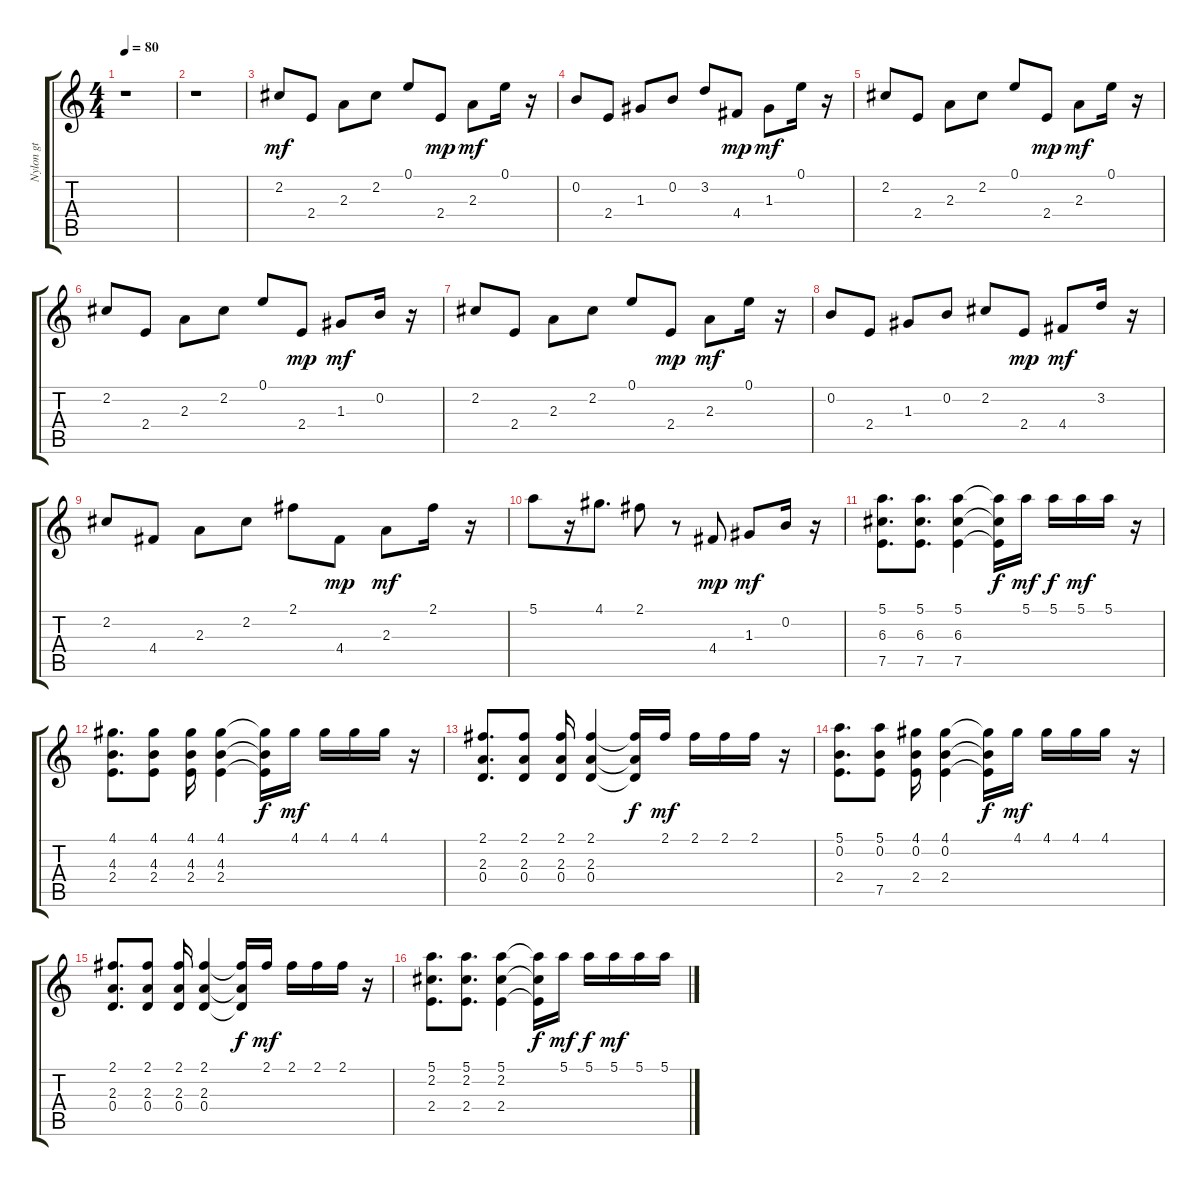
\track ("Nylon gt" "Nylon gt") {instrument acousticguitarnylon}
\staff {score tabs}
\tuning (E4 B3 G3 D3 A2 E2) {hide}
\ts (4 4)
\tempo 80
\clef g2
\ks c
r.1{dy mf} |
r.1 |
2.2.8 2.4.8 2.3.8 2.2.8 0.1.8 2.4.8{dy mp} 2.3.8{dy mf} 0.1.16 r.16 |
0.2.8 2.4.8 1.3.8 0.2.8 3.2.8 4.4.8{dy mp} 1.3.8{dy mf} 0.1.16 r.16 |
2.2.8 2.4.8 2.3.8 2.2.8 0.1.8 2.4.8{dy mp} 2.3.8{dy mf} 0.1.16 r.16 |
2.2.8 2.4.8 2.3.8 2.2.8 0.1.8 2.4.8{dy mp} 1.3.8{dy mf} 0.2.16 r.16 |
2.2.8 2.4.8 2.3.8 2.2.8 0.1.8 2.4.8{dy mp} 2.3.8{dy mf} 0.1.16 r.16 |
0.2.8 2.4.8 1.3.8 0.2.8 2.2.8 2.4.8{dy mp} 4.4.8{dy mf} 3.2.16 r.16 |
2.2.8 4.4.8 2.3.8 2.2.8 2.1.8 4.4.8{dy mp} 2.3.8{dy mf} 2.1.16 r.16 |
5.1.8 r.16 4.1.8{d} 2.1.8 r.8 4.4.8{dy mp} 1.3.8{dy mf} 0.2.16 r.16 |
(5.1 6.3 7.5).8{d} (5.1 6.3 7.5).8{d} (5.1 6.3 7.5).4 (5.1{t} 6.3{t} 7.5{t}).16{dy f} 5.1.16{dy mf} 5.1.16{dy f} 5.1.16{dy mf} 5.1.16 r.16 |
(4.1 4.3 2.4).8{d} (4.1 4.3 2.4).8 (4.1 4.3 2.4).16 (4.1 4.3 2.4).4 (4.1{t} 4.3{t} 2.4{t}).16{dy f} 4.1.16{dy mf} 4.1.16 4.1.16 4.1.16 r.16 |
(2.1 2.3 0.4).8{d} (2.1 2.3 0.4).8 (2.1 2.3 0.4).16 (2.1 2.3 0.4).4 (2.1{t} 2.3{t} 0.4{t}).16{dy f} 2.1.16{dy mf} 2.1.16 2.1.16 2.1.16 r.16 |
(5.1 0.2 2.4).8{d} (5.1 0.2 7.5).8 (4.1 0.2 2.4).16 (4.1 0.2 2.4).4 (4.1{t} 0.2{t} 2.4{t}).16{dy f} 4.1.16{dy mf} 4.1.16 4.1.16 4.1.16 r.16 |
(2.1 2.3 0.4).8{d} (2.1 2.3 0.4).8 (2.1 2.3 0.4).16 (2.1 2.3 0.4).4 (2.1{t} 2.3{t} 0.4{t}).16{dy f} 2.1.16{dy mf} 2.1.16 2.1.16 2.1.16 r.16 |
(5.1 2.2 2.4).8{d} (5.1 2.2 2.4).8{d} (5.1 2.2 2.4).4 (5.1{t} 2.2{t} 2.4{t}).16{dy f} 5.1.16{dy mf} 5.1.16{dy f} 5.1.16{dy mf} 5.1.16 5.1.16
